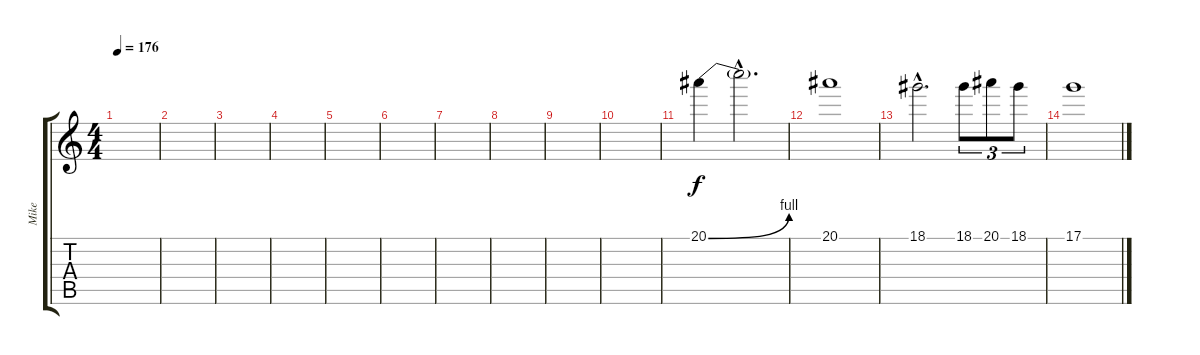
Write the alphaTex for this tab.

\track ("Mike" "Mike") {instrument distortionguitar}
\staff {score tabs}
\tuning (D4 A3 F3 C3 G2 C2) {hide}
\ts (4 4)
\tempo 176
\clef g2
\ks c
|
|
|
|
|
|
|
|
|
|
20.1{be (bend 0 0 60 4)}.4{balance 16} 20.1{hac t}.2{d} |
20.1.1 |
18.1{hac}.2{d} 18.1.8{tu (3 2)} 20.1.8{tu (3 2)} 18.1.8{tu (3 2)} |
17.1.1
